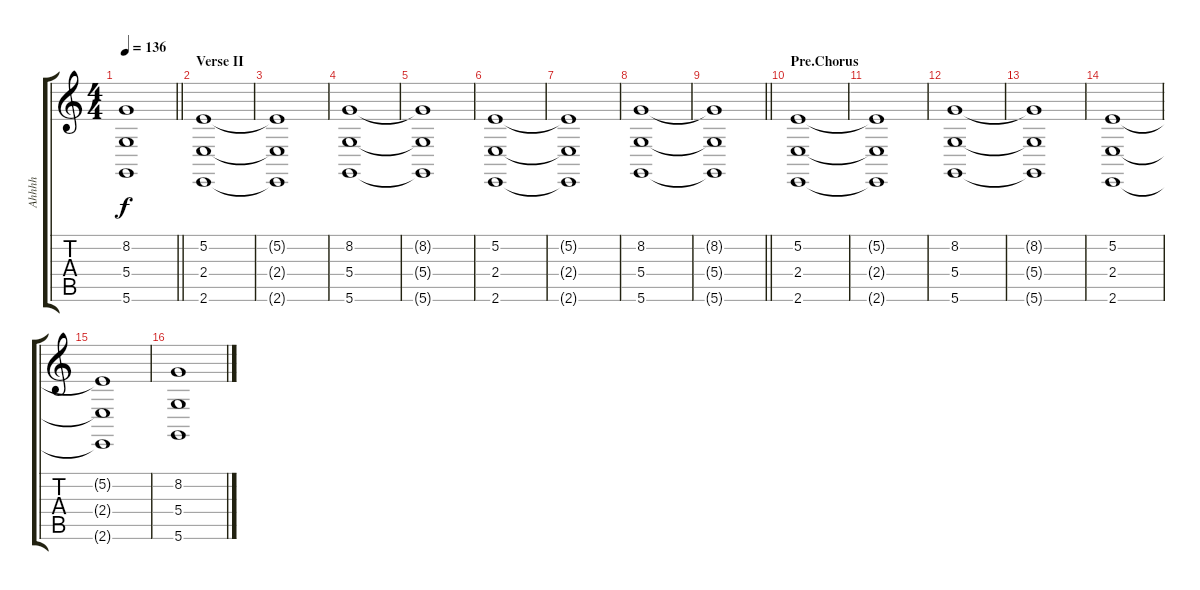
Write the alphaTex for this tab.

\track ("Ahhhh" "Ahhhh") {instrument choiraahs}
\staff {score tabs}
\tuning (E4 B3 G3 D3 A2 D2) {hide}
\ts (4 4)
\tempo 136
\clef g2
\barLineRight lightlight
\ks c
(8.2{t} 5.4{t} 5.6{t}).1{dy f} |
\section ("" "Verse II")
(5.2 2.4 2.6).1 |
(5.2{t} 2.4{t} 2.6{t}).1 |
(8.2 5.4 5.6).1 |
(8.2{t} 5.4{t} 5.6{t}).1 |
(5.2 2.4 2.6).1 |
(5.2{t} 2.4{t} 2.6{t}).1 |
(8.2 5.4 5.6).1 |
\barLineRight lightlight
(8.2{t} 5.4{t} 5.6{t}).1 |
\section ("" "Pre.Chorus")
(5.2 2.4 2.6).1 |
(5.2{t} 2.4{t} 2.6{t}).1 |
(8.2 5.4 5.6).1 |
(8.2{t} 5.4{t} 5.6{t}).1 |
(5.2 2.4 2.6).1 |
(5.2{t} 2.4{t} 2.6{t}).1 |
(8.2 5.4 5.6).1
